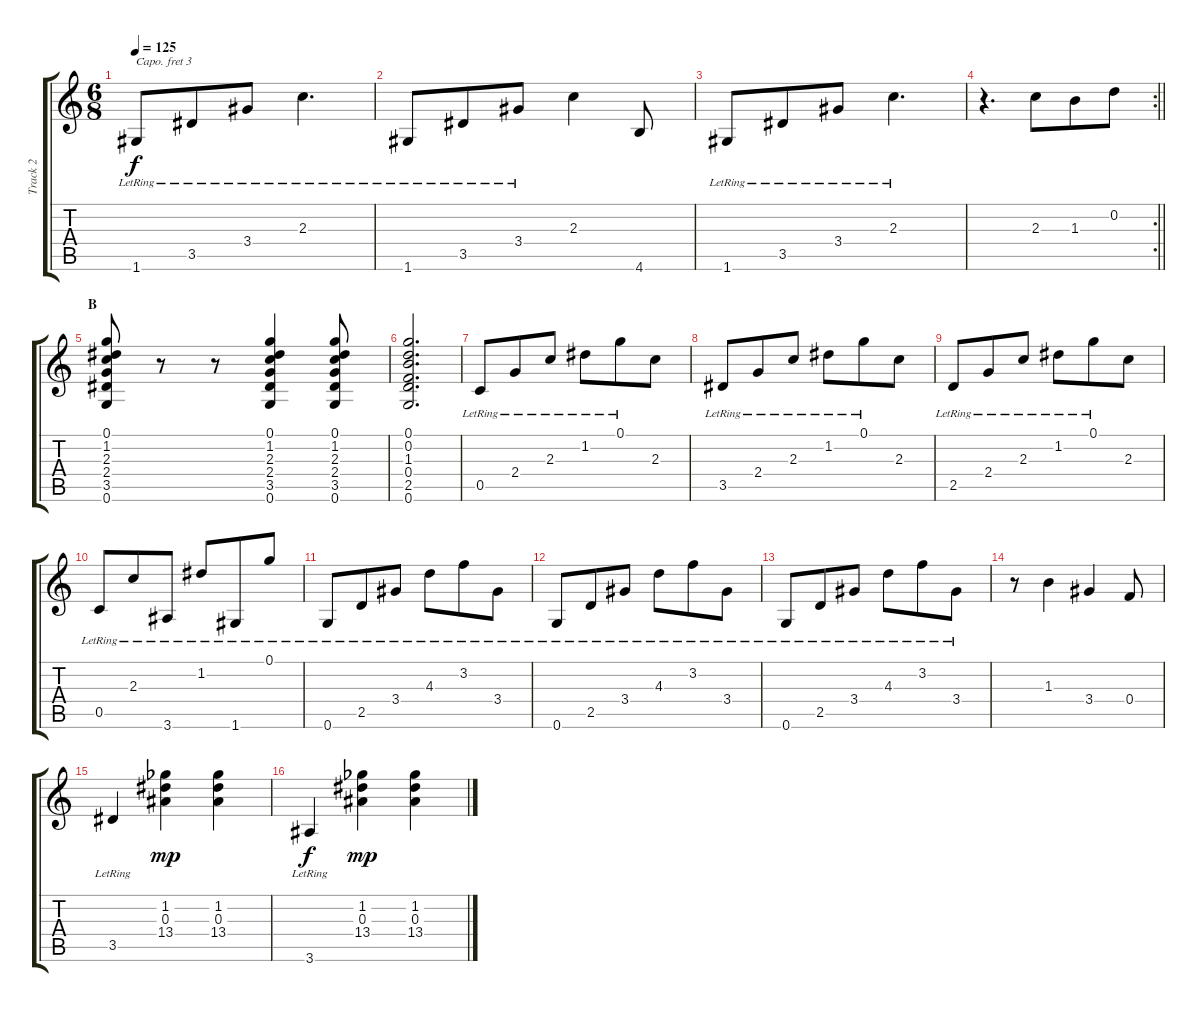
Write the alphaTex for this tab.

\track ("Track 2" "Track 2") {instrument acousticguitarnylon}
\staff {score tabs}
\capo 3
\tuning (E4 B3 G3 D3 A2 E2) {hide}
\ts (6 8)
\tempo 125
\clef g2
\ks c
1.6{lr}.8{dy f} 3.5{lr}.8 3.4{lr}.8 2.3{lr}.4{d} |
1.6{lr}.8 3.5{lr}.8 3.4{lr}.8 2.3.4 4.6.8 |
1.6{lr}.8 3.5{lr}.8 3.4{lr}.8 2.3{lr}.4{d} |
\rc 2
\barLineRight lightlight
r.4{d} 2.3.8 1.3.8 0.2.8 |
\section ("" "B")
(0.1 1.2 2.3 2.4 3.5 0.6).8 r.8 r.8 (0.1 1.2 2.3 2.4 3.5 0.6).4 (0.1 1.2 2.3 2.4 3.5 0.6).8 |
(0.1 0.2 1.3 0.4 2.5 0.6).2{d} |
0.5{lr}.8 2.4{lr}.8 2.3{lr}.8 1.2{lr}.8 0.1{lr}.8 2.3.8 |
3.5{lr}.8 2.4{lr}.8 2.3{lr}.8 1.2{lr}.8 0.1{lr}.8 2.3.8 |
2.5{lr}.8 2.4{lr}.8 2.3{lr}.8 1.2{lr}.8 0.1{lr}.8 2.3.8 |
0.5{lr}.8 2.3{lr}.8 3.6{lr}.8 1.2{lr}.8 1.6{lr}.8 0.1{lr}.8 |
0.6{lr}.8 2.5{lr}.8 3.4{lr}.8 4.3{lr}.8 3.2{lr}.8 3.4{lr}.8 |
0.6{lr}.8 2.5{lr}.8 3.4{lr}.8 4.3{lr}.8 3.2{lr}.8 3.4{lr}.8 |
0.6{lr}.8 2.5{lr}.8 3.4{lr}.8 4.3{lr}.8 3.2{lr}.8 3.4{lr}.8 |
r.8 1.3.4 3.4.4 0.4.8 |
3.5{lr}.4 (1.2 0.3 13.4{acc b}).4{dy mp} (1.2 0.3 13.4{acc b}).4 |
3.6{lr}.4{dy f} (1.2 0.3 13.4{acc b}).4{dy mp} (1.2 0.3 13.4{acc b}).4
